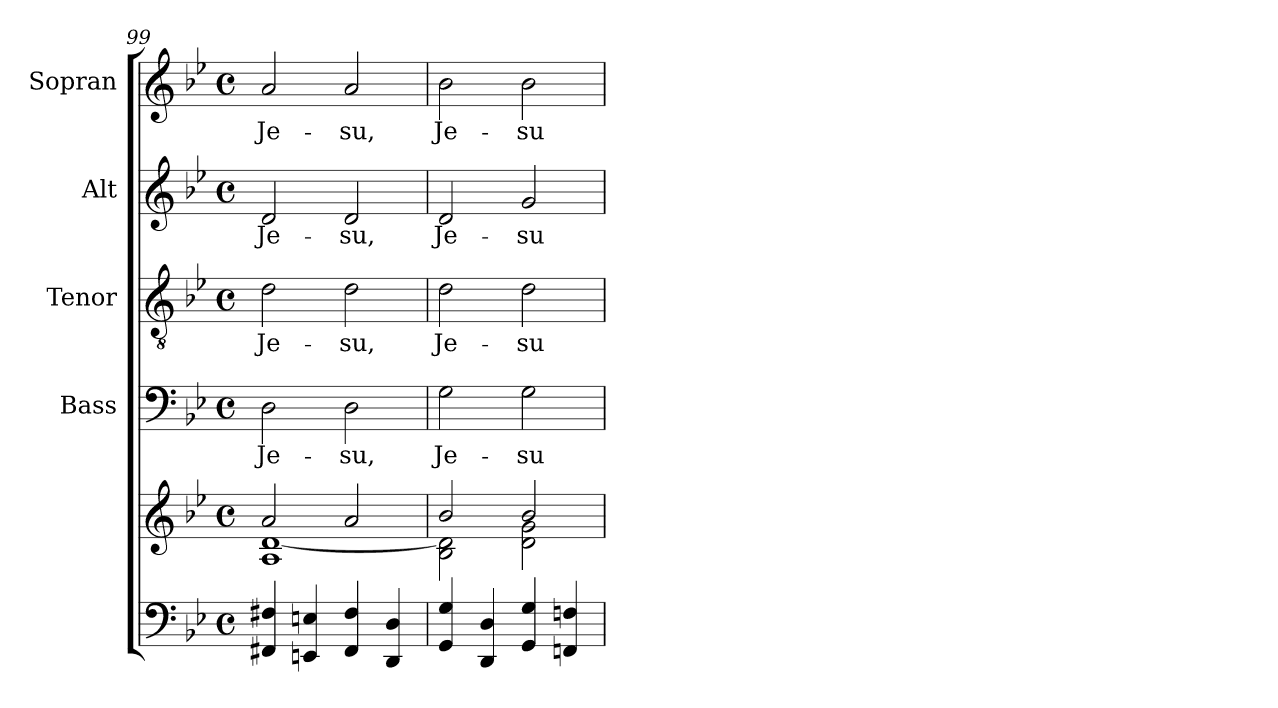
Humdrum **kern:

**kern	**kern	**kern	**text	**kern	**text	**kern	**text	**kern	**text
*part5	*part5	*part4	*part4	*part3	*part3	*part2	*part2	*part1	*part1
*staff6	*staff5	*staff4	*staff4	*staff3	*staff3	*staff2	*staff2	*staff1	*staff1
*	*	*I"Bass	*	*I"Tenor	*	*I"Alt	*	*I"Sopran	*
*	*	*I'B.	*	*I'T.	*	*I'A.	*	*I'S.	*
*clefF4	*clefG2	*clefF4	*	*clefGv2	*	*clefG2	*	*clefG2	*
*k[b-e-]	*k[b-e-]	*k[b-e-]	*	*k[b-e-]	*	*k[b-e-]	*	*k[b-e-]	*
*B-:	*B-:	*B-:	*	*B-:	*	*B-:	*	*B-:	*
*M4/4	*M4/4	*M4/4	*	*M4/4	*	*M4/4	*	*M4/4	*
*met(c)	*met(c)	*met(c)	*	*met(c)	*	*met(c)	*	*met(c)	*
=99	=99	=99	=99	=99	=99	=99	=99	=99	=99
*	*^	*	*	*	*	*	*	*	*
!	!	!	!	!LO:LY:b	!	!LO:LY:b	!	!LO:LY:b	!	!LO:LY:b
4FF#X/ 4F#X/	2a/	1A [<1d	2D\	Je-	2d\	Je-	2d/	Je-	2a/	Je-
4EEn/ 4En/	.	.	.	.	.	.	.	.	.	.
!	!	!	!	!LO:LY:b	!	!LO:LY:b	!	!LO:LY:b	!	!LO:LY:b
4FF#/ 4F#/	2a/	.	2D\	-su,	2d\	-su,	2d/	-su,	2a/	-su,
4DD/ 4D/	.	.	.	.	.	.	.	.	.	.
!!LO:LB:g=z
=100	=100	=100	=100	=100	=100	=100	=100	=100	=100	=100
!	!	!	!	!LO:LY:b	!	!LO:LY:b	!	!LO:LY:b	!	!LO:LY:b
4GG/ 4G/	2b-/	2B-\ 2d\]	2G\	Je-	2d\	Je-	2d/	Je-	2b-\	Je-
4DD/ 4D/	.	.	.	.	.	.	.	.	.	.
!	!	!	!	!LO:LY:b	!	!LO:LY:b	!	!LO:LY:b	!	!LO:LY:b
4GG/ 4G/	2b-/	2d\ 2g\	2G\	-su	2d\	-su	2g/	-su	2b-\	-su
4FFn/ 4Fn/	.	.	.	.	.	.	.	.	.	.
*	*v	*v	*	*	*	*	*	*	*	*
=	=	=	=	=	=	=	=	=	=
*-	*-	*-	*-	*-	*-	*-	*-	*-	*-
